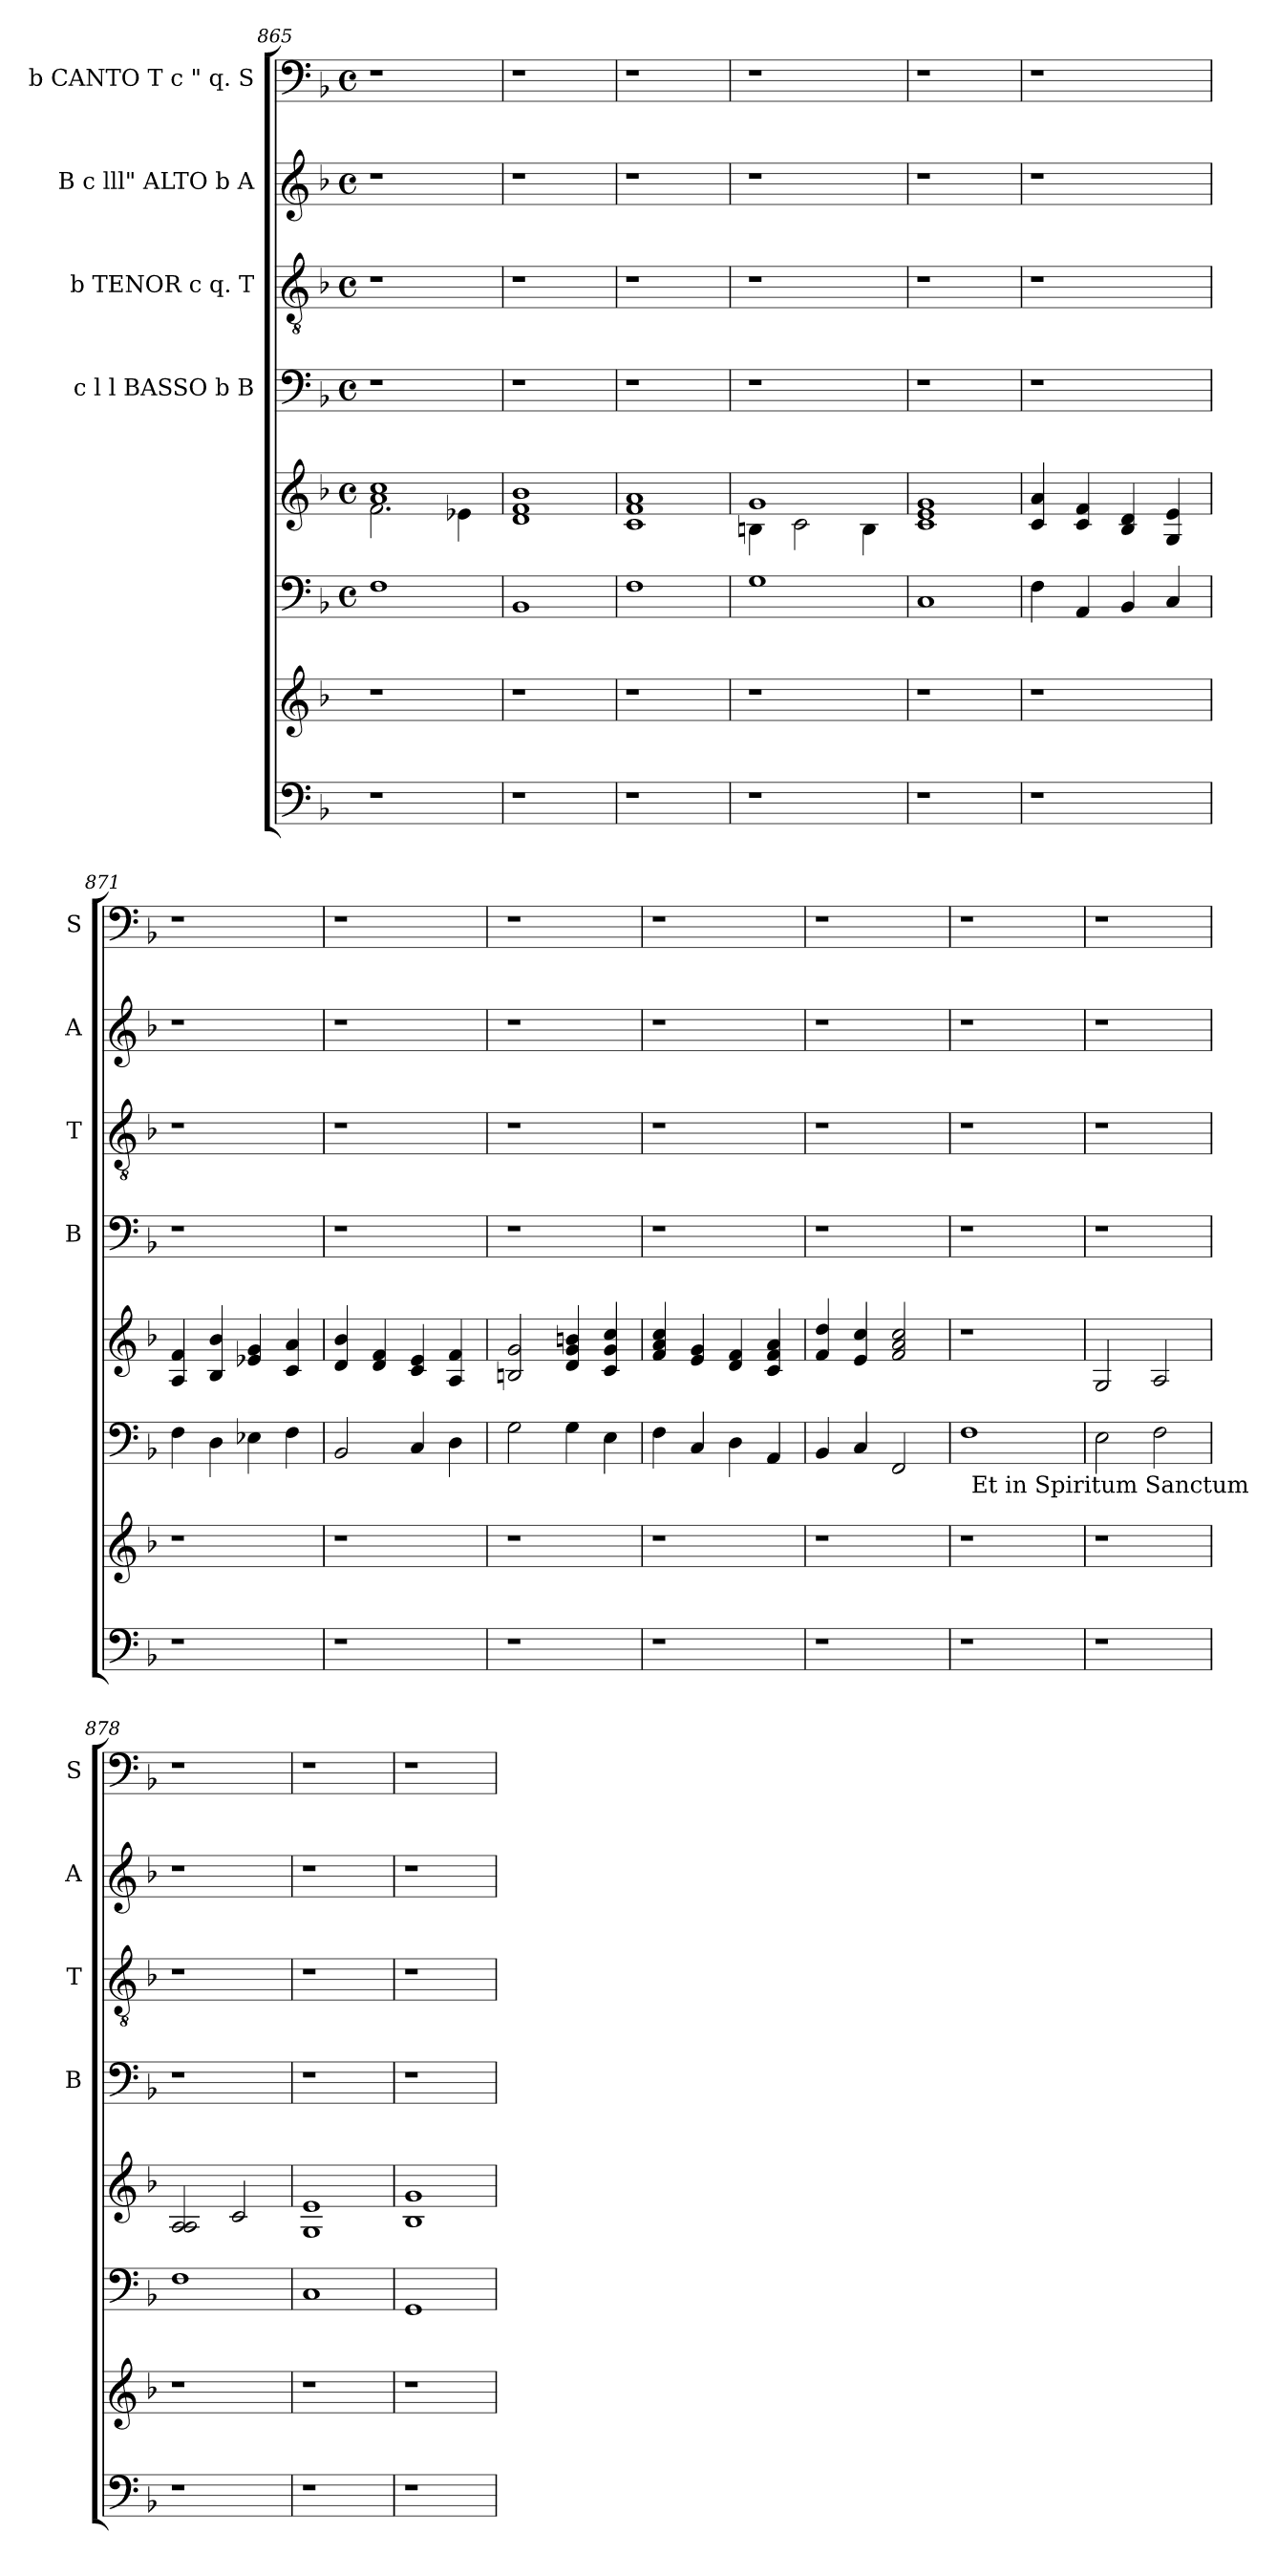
**kern	**kern	**kern	**kern	**kern	**kern	**kern	**kern
*part7	*part7	*part6	*part5	*part4	*part3	*part2	*part1
*staff8	*staff7	*staff6	*staff5	*staff4	*staff3	*staff2	*staff1
*	*	*	*	*I"c l l BASSO b B	*I"b TENOR c q. T	*I"B c lll" ALTO b A	*I"b CANTO T c " q. S
*	*	*	*	*I'B	*I'T	*I'A	*I'S
*clefF4	*clefG2	*clefF4	*clefG2	*clefF4	*clefGv2	*clefG2	*clefF4
*k[b-]	*k[b-]	*k[b-]	*k[b-]	*k[b-]	*k[b-]	*k[b-]	*k[b-]
*F:	*F:	*F:	*F:	*F:	*F:	*F:	*F:
*	*	*M4/4	*M4/4	*M4/4	*M4/4	*M4/4	*M4/4
*	*	*met(c)	*met(c)	*met(c)	*met(c)	*met(c)	*met(c)
=865	=865	=865	=865	=865	=865	=865	=865
*	*	*	*^	*	*	*	*
1r	1r	1F	1a 1cc	2.f\	1r	1r	1r	1r
.	.	.	.	4e-X\	.	.	.	.
*	*	*	*v	*v	*	*	*	*
=866	=866	=866	=866	=866	=866	=866	=866
1r	1r	1BB-	1d 1f 1b-	1r	1r	1r	1r
=867	=867	=867	=867	=867	=867	=867	=867
1r	1r	1F	1c 1f 1a	1r	1r	1r	1r
!!LO:LB:g=z
=868	=868	=868	=868	=868	=868	=868	=868
*	*	*	*^	*	*	*	*
1r	1r	1G	1g	4Bn\	1r	1r	1r	1r
.	.	.	.	2c\	.	.	.	.
.	.	.	.	4B\	.	.	.	.
*	*	*	*v	*v	*	*	*	*
=869	=869	=869	=869	=869	=869	=869	=869
1r	1r	1C	1c 1e 1g	1r	1r	1r	1r
=870	=870	=870	=870	=870	=870	=870	=870
1r	1r	4F\	4c/ 4a/	1r	1r	1r	1r
.	.	4AA/	4c/ 4f/	.	.	.	.
.	.	4BB-/	4B-/ 4d/	.	.	.	.
.	.	4C/	4G/ 4e/	.	.	.	.
=871	=871	=871	=871	=871	=871	=871	=871
1r	1r	4F\	4A/ 4f/	1r	1r	1r	1r
.	.	4D\	4B-/ 4b-/	.	.	.	.
.	.	4E-X\	4e-X/ 4g/	.	.	.	.
.	.	4F\	4c/ 4a/	.	.	.	.
=872	=872	=872	=872	=872	=872	=872	=872
1r	1r	2BB-/	4d/ 4b-/	1r	1r	1r	1r
.	.	.	4d/ 4f/	.	.	.	.
.	.	4C/	4c/ 4e/	.	.	.	.
.	.	4D\	4A/ 4f/	.	.	.	.
!!LO:PB:g=z
=873	=873	=873	=873	=873	=873	=873	=873
1r	1r	2G\	2Bn/ 2g/	1r	1r	1r	1r
.	.	4G\	4d/ 4g/ 4bn/	.	.	.	.
.	.	4E\	4c/ 4g/ 4cc/	.	.	.	.
=874	=874	=874	=874	=874	=874	=874	=874
1r	1r	4F\	4f/ 4a/ 4cc/	1r	1r	1r	1r
.	.	4C/	4e/ 4g/	.	.	.	.
.	.	4D\	4d/ 4f/	.	.	.	.
.	.	4AA/	4c/ 4f/ 4a/	.	.	.	.
=875	=875	=875	=875	=875	=875	=875	=875
1r	1r	4BB-/	4f/ 4dd/	1r	1r	1r	1r
.	.	4C/	4e/ 4cc/	.	.	.	.
.	.	2FF/	2f/ 2a/ 2cc/	.	.	.	.
=876	=876	=876	=876	=876	=876	=876	=876
*	*	*^	*	*	*	*	*
1r	1r	1F	32ryy	1r	1r	1r	1r	1r
!	!	!	!LO:TX:b:t=Et in Spiritum Sanctum	!	!	!	!	!
.	.	.	2ryy	.	.	.	.	.
.	.	.	4...ryy	.	.	.	.	.
*	*	*v	*v	*	*	*	*	*
=877	=877	=877	=877	=877	=877	=877	=877
1r	1r	2E\	2G/	1r	1r	1r	1r
.	.	2F\	2A/	.	.	.	.
!!LO:LB:g=z
=878	=878	=878	=878	=878	=878	=878	=878
1r	1r	1F	2A/ 2A/	1r	1r	1r	1r
.	.	.	2c/	.	.	.	.
=879	=879	=879	=879	=879	=879	=879	=879
1r	1r	1C	1G 1e	1r	1r	1r	1r
=880	=880	=880	=880	=880	=880	=880	=880
1r	1r	1GG	1B- 1g	1r	1r	1r	1r
=	=	=	=	=	=	=	=
*-	*-	*-	*-	*-	*-	*-	*-
